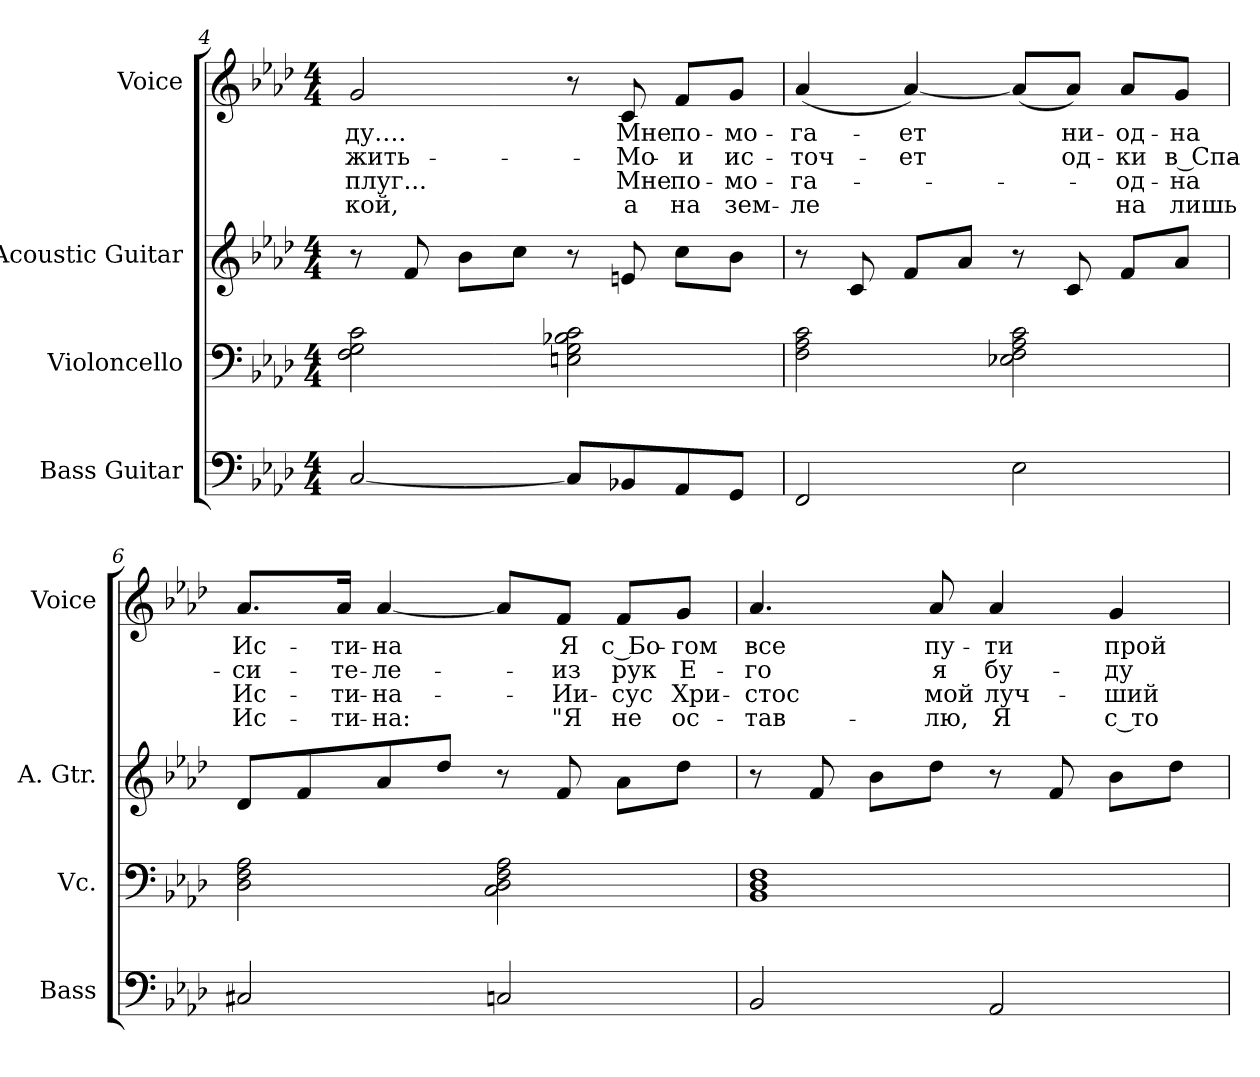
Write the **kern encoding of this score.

**kern	**kern	**kern	**kern	**text	**text	**text	**text
*part4	*part3	*part2	*part1	*part1	*part1	*part1	*part1
*staff4	*staff3	*staff2	*staff1	*staff1	*staff1	*staff1	*staff1
*I"Bass Guitar	*I"Violoncello	*I"Acoustic Guitar	*I"Voice	*	*	*	*
*I'Bass	*I'Vc.	*I'A. Gtr.	*I'Voice	*	*	*	*
!!LO:LB:g=z
*clefF4	*clefF4	*clefG2	*clefG2	*	*	*	*
*ITrd7c12	*	*ITrd7c12	*	*	*	*	*
*k[b-e-a-d-]	*k[b-e-a-d-]	*k[b-e-a-d-]	*k[b-e-a-d-]	*	*	*	*
*f:	*f:	*f:	*f:	*	*	*	*
*M4/4	*M4/4	*M4/4	*M4/4	*	*	*	*
=4	=4	=4	=4	=4	=4	=4	=4
!	!	!	!	!LO:LY:b:color=#000000	!LO:LY:b:color=#000000	!LO:LY:b:color=#000000	!LO:LY:b:color=#000000
[<2CCi/	2Fi\ 2Gi 2ci	8r	2gi/	-ду….	жить-	плуг...	-кой,
.	.	8Fi/	.	.	.	.	.
.	.	8B-i\L	.	.	.	.	.
.	.	8ci\J	.	.	.	.	.
8CCi/L]	2Eni\ 2Gi 2B-Xi 2ci	8r	8r	.	.	.	.
!	!	!	!	!LO:LY:b:color=#000000	!LO:LY:b:color=#000000	!LO:LY:b:color=#000000	!LO:LY:b:color=#000000
8BBB-Xi/	.	8Eni/	8ci/	Мне	-Мо-	Мне	а
!	!	!	!	!LO:LY:b:color=#000000	!LO:LY:b:color=#000000	!LO:LY:b:color=#000000	!LO:LY:b:color=#000000
8AAA-i/	.	8ci\L	8fi/L	по-	-и	по-	на
!	!	!	!	!LO:LY:b:color=#000000	!LO:LY:b:color=#000000	!LO:LY:b:color=#000000	!LO:LY:b:color=#000000
8GGGi/J	.	8B-i\J	8gi/J	-мо-	ис-	-мо-	зем-
=5	=5	=5	=5	=5	=5	=5	=5
!	!	!	!	!LO:LY:b:color=#000000	!LO:LY:b:color=#000000	!LO:LY:b:color=#000000	!LO:LY:b:color=#000000
2FFFi/	2Fi\ 2A-i 2ci	8r	(4a-i/	-га-	-точ-	-га-	-ле
.	.	8Ci/	.	.	.	.	.
!	!	!	!	!LO:LY:b:color=#000000	!LO:LY:b:color=#000000	!	!
.	.	8Fi/L	[<4a-i/)	-ет	-ет	.	.
.	.	8A-i/J	.	.	.	.	.
2EE-i\	2E-Xi\ 2Fi 2A-i 2ci	8r	(8a-i/L]	.	.	.	.
!	!	!	!	!LO:LY:b:color=#000000	!LO:LY:b:color=#000000	!	!
.	.	8Ci/	8a-i/J)	-ни-	од-	.	.
!	!	!	!	!LO:LY:b:color=#000000	!LO:LY:b:color=#000000	!LO:LY:b:color=#000000	!LO:LY:b:color=#000000
.	.	8Fi/L	8a-i/L	од-	-ки	од-	-на
!	!	!	!	!LO:LY:b:color=#000000	!LO:LY:b:color=#000000	!LO:LY:b:color=#000000	!LO:LY:b:color=#000000
.	.	8A-i/J	8gi/J	-на	в Спа-	-на	лишь
=6	=6	=6	=6	=6	=6	=6	=6
!	!	!	!	!LO:LY:b:color=#000000	!LO:LY:b:color=#000000	!LO:LY:b:color=#000000	!LO:LY:b:color=#000000
2CC#Xi/	2D-i\ 2Fi 2A-i	8D-i/L	8.a-i/L	Ис-	-си-	Ис-	Ис-
.	.	8Fi/	.	.	.	.	.
!	!	!	!	!LO:LY:b:color=#000000	!LO:LY:b:color=#000000	!LO:LY:b:color=#000000	!LO:LY:b:color=#000000
.	.	.	16a-i/Jk	-ти-	-те-	-ти-	-ти-
!	!	!	!	!LO:LY:b:color=#000000	!LO:LY:b:color=#000000	!LO:LY:b:color=#000000	!LO:LY:b:color=#000000
.	.	8A-i/	[<4a-i/	-на	-ле-	-на-	-на:
.	.	8d-i/J	.	.	.	.	.
2CCni/	2Ci\ 2D-i 2Fi 2A-i	8r	8a-i/L]	.	.	.	.
!	!	!	!	!LO:LY:b:color=#000000	!LO:LY:b:color=#000000	!LO:LY:b:color=#000000	!LO:LY:b:color=#000000
.	.	8Fi/	8fi/J	Я	-из	-Ии-	"Я
!	!	!	!	!LO:LY:b:color=#000000	!LO:LY:b:color=#000000	!LO:LY:b:color=#000000	!LO:LY:b:color=#000000
.	.	8A-i\L	8fi/L	с Бо-	рук	-сус	не
!	!	!	!	!LO:LY:b:color=#000000	!LO:LY:b:color=#000000	!LO:LY:b:color=#000000	!LO:LY:b:color=#000000
.	.	8d-i\J	8gi/J	-гом	Е-	Хри-	ос-
!!LO:LB:g=z
=7	=7	=7	=7	=7	=7	=7	=7
!	!	!	!	!LO:LY:b:color=#000000	!LO:LY:b:color=#000000	!LO:LY:b:color=#000000	!LO:LY:b:color=#000000
2BBB-i/	1BB-i 1D-i 1Fi	8r	4.a-i/	все	-го	-стос	-тав-
.	.	8Fi/	.	.	.	.	.
.	.	8B-i\L	.	.	.	.	.
!	!	!	!	!LO:LY:b:color=#000000	!LO:LY:b:color=#000000	!LO:LY:b:color=#000000	!LO:LY:b:color=#000000
.	.	8d-i\J	8a-i/	пу-	я	мой	-лю,
!	!	!	!	!LO:LY:b:color=#000000	!LO:LY:b:color=#000000	!LO:LY:b:color=#000000	!LO:LY:b:color=#000000
2AAA-i/	.	8r	4a-i/	-ти	бу-	луч-	Я
.	.	8Fi/	.	.	.	.	.
!	!	!	!	!LO:LY:b:color=#000000	!LO:LY:b:color=#000000	!LO:LY:b:color=#000000	!LO:LY:b:color=#000000
.	.	8B-i\L	4gi/	прой-	-ду	-ший	с то-
.	.	8d-i\J	.	.	.	.	.
=	=	=	=	=	=	=	=
*-	*-	*-	*-	*-	*-	*-	*-
